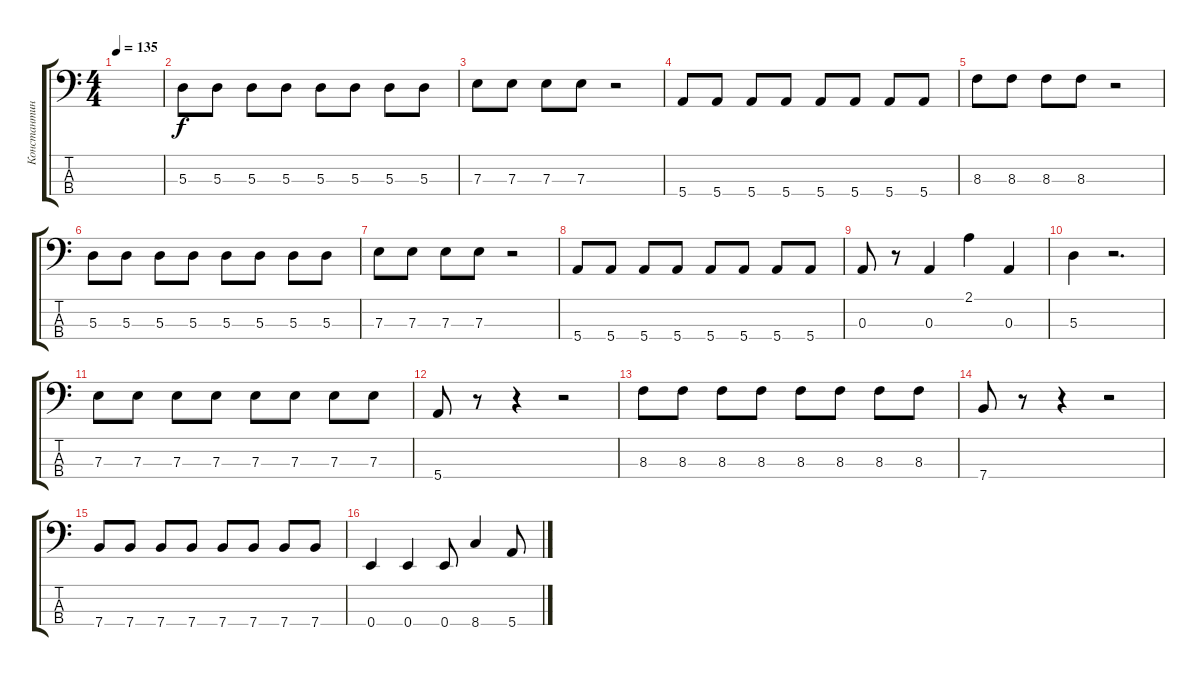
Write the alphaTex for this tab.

\track ("Константин Бекрев" "Константин") {instrument electricbasspick}
\staff {score tabs}
\tuning (G2 D2 A1 E1) {hide}
\ts (4 4)
\tempo 135
\clef f4
\ks c
|
5.3.8 5.3.8 5.3.8 5.3.8 5.3.8 5.3.8 5.3.8 5.3.8 |
7.3.8 7.3.8 7.3.8 7.3.8 r.2 |
5.4.8 5.4.8 5.4.8 5.4.8 5.4.8 5.4.8 5.4.8 5.4.8 |
8.3.8 8.3.8 8.3.8 8.3.8 r.2 |
5.3.8 5.3.8 5.3.8 5.3.8 5.3.8 5.3.8 5.3.8 5.3.8 |
7.3.8 7.3.8 7.3.8 7.3.8 r.2 |
5.4.8 5.4.8 5.4.8 5.4.8 5.4.8 5.4.8 5.4.8 5.4.8 |
0.3.8 r.8 0.3.4 2.1.4 0.3.4 |
5.3.4 r.2{d} |
7.3.8 7.3.8 7.3.8 7.3.8 7.3.8 7.3.8 7.3.8 7.3.8 |
5.4.8 r.8 r.4 r.2 |
8.3.8 8.3.8 8.3.8 8.3.8 8.3.8 8.3.8 8.3.8 8.3.8 |
7.4.8 r.8 r.4 r.2 |
7.4.8 7.4.8 7.4.8 7.4.8 7.4.8 7.4.8 7.4.8 7.4.8 |
0.4.4 0.4.4 0.4.8 8.4.4 5.4.8
